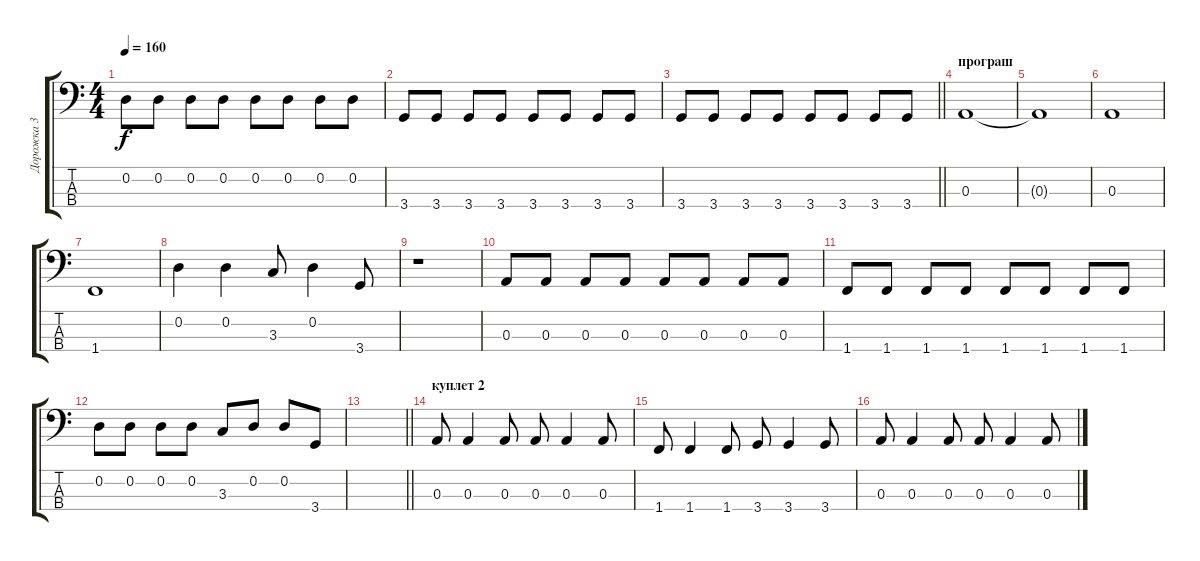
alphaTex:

\track ("Дорожка 3" "Дорожка 3") {instrument electricbassfinger}
\staff {score tabs}
\tuning (G2 D2 A1 E1) {hide}
\ts (4 4)
\tempo 160
\clef f4
\ks c
0.2.8{dy f} 0.2.8 0.2.8 0.2.8 0.2.8 0.2.8 0.2.8 0.2.8 |
3.4.8 3.4.8 3.4.8 3.4.8 3.4.8 3.4.8 3.4.8 3.4.8 |
\barLineRight lightlight
3.4.8 3.4.8 3.4.8 3.4.8 3.4.8 3.4.8 3.4.8 3.4.8 |
\section ("" "програш")
0.3.1 |
0.3{t}.1 |
0.3.1 |
1.4.1 |
0.2.4 0.2.4 3.3.8 0.2.4 3.4.8 |
r.1 |
0.3.8 0.3.8 0.3.8 0.3.8 0.3.8 0.3.8 0.3.8 0.3.8 |
1.4.8 1.4.8 1.4.8 1.4.8 1.4.8 1.4.8 1.4.8 1.4.8 |
0.2.8 0.2.8 0.2.8 0.2.8 3.3.8 0.2.8 0.2.8 3.4.8 |
\barLineRight lightlight
|
\section ("" "куплет 2")
0.3.8 0.3.4 0.3.8 0.3.8 0.3.4 0.3.8 |
1.4.8 1.4.4 1.4.8 3.4.8 3.4.4 3.4.8 |
0.3.8 0.3.4 0.3.8 0.3.8 0.3.4 0.3.8
